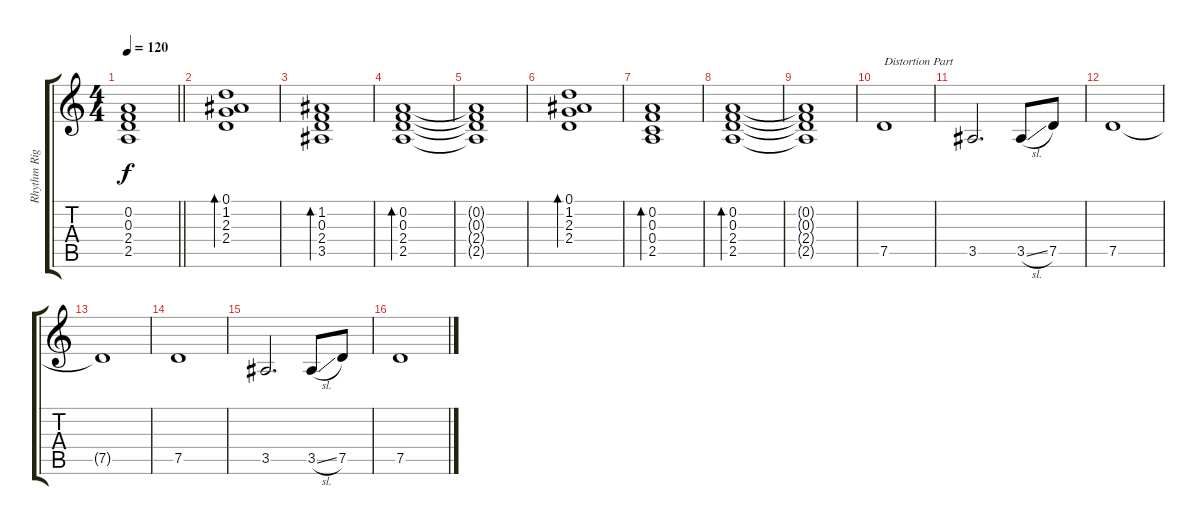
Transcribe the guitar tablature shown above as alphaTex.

\track ("Rhythm Right" "Rhythm Rig") {instrument distortionguitar}
\staff {score tabs}
\tuning (D4 A3 F3 C3 G2 D2) {hide}
\ts (4 4)
\tempo 120
\clef g2
\barLineRight lightlight
\ks c
(0.2{t} 0.3{t} 2.4{t} 2.5{t}).1{dy f} |
(0.1 1.2 2.3 2.4).1{bd 240} |
(1.2 0.3 2.4 3.5).1{bd 240} |
(0.2 0.3 2.4 2.5).1{bd 240} |
(0.2{t} 0.3{t} 2.4{t} 2.5{t}).1 |
(0.1 1.2 2.3 2.4).1{bd 240} |
(0.2 0.3 0.4 2.5).1{bd 240} |
(0.2 0.3 2.4 2.5).1{bd 240} |
(0.2{t} 0.3{t} 2.4{t} 2.5{t}).1 |
7.5.1{txt "Distortion Part" volume 12 instrument distortionguitar} |
3.5.2{d} 3.5{sl}.8 7.5.8 |
7.5.1 |
7.5{t}.1 |
7.5.1 |
3.5.2{d} 3.5{sl}.8 7.5.8 |
7.5.1
